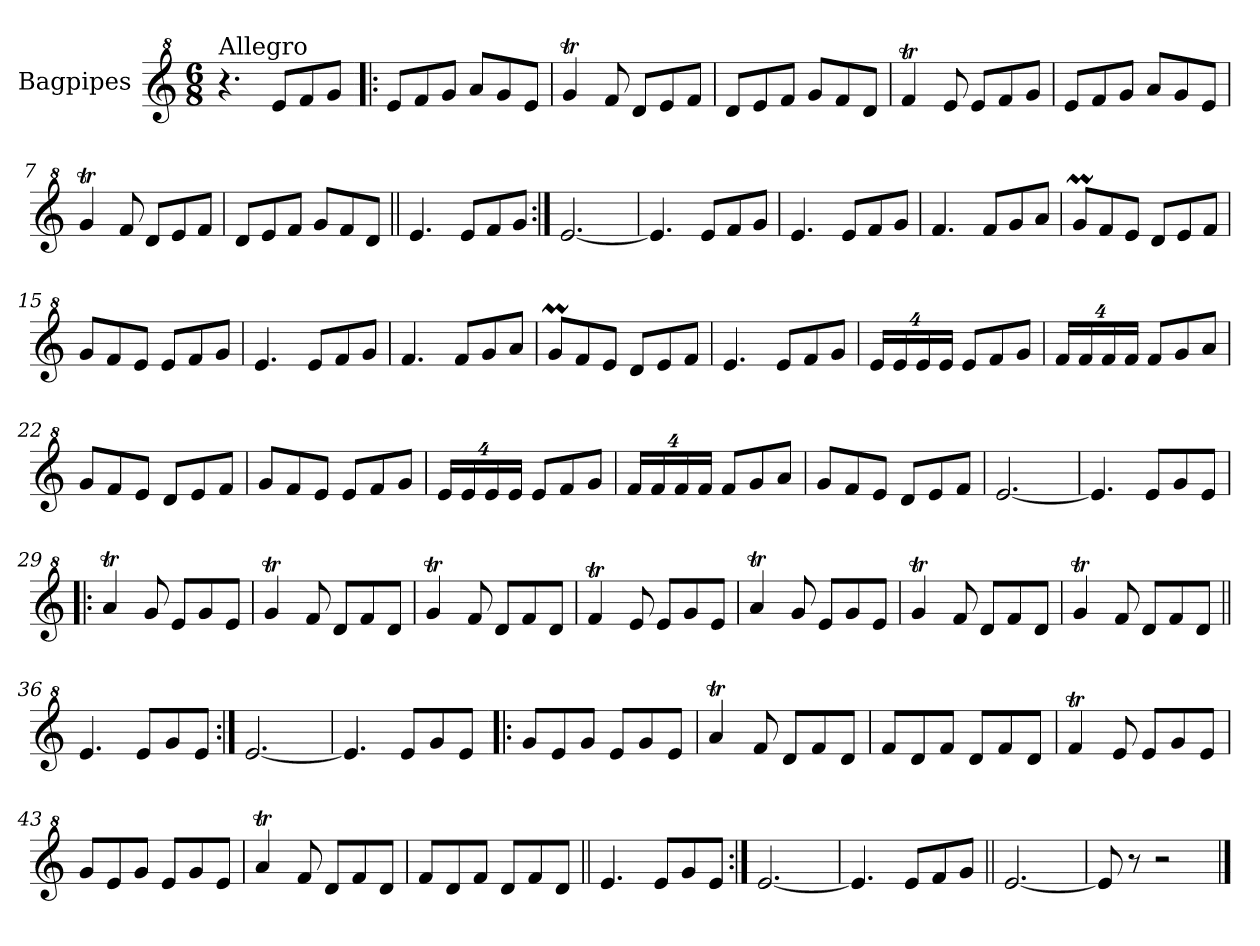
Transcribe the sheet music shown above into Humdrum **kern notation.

**kern
*part1
*staff1
*I"Bagpipes
*I'Bag
*clefG^2
*k[]
*C:
*M6/8
=1
!LO:TX:a:t=Allegro
4.r
8ee/L
8ff/
8gg/J
=2!|:
8ee/L
8ff/
8gg/J
8aa/L
8gg/
8ee/J
=3
4ggT/
8ff/
8dd/L
8ee/
8ff/J
=4
8dd/L
8ee/
8ff/J
8gg/L
8ff/
8dd/J
=5
4ffT/
8ee/
8ee/L
8ff/
8gg/J
=6
8ee/L
8ff/
8gg/J
8aa/L
8gg/
8ee/J
=7
4ggT/
8ff/
8dd/L
8ee/
8ff/J
!!LO:LB:g=z
=8
8dd/L
8ee/
8ff/J
8gg/L
8ff/
8dd/J
=9||
4.ee/
8ee/L
8ff/
8gg/J
=10:|!
[2.ee/
=11
4.ee/]
8ee/L
8ff/
8gg/J
=12
4.ee/
8ee/L
8ff/
8gg/J
=13
4.ff/
8ff/L
8gg/
8aa/J
=14
8ggM/L
8ff/
8ee/J
8dd/L
8ee/
8ff/J
=15
8gg/L
8ff/
8ee/J
8ee/L
8ff/
8gg/J
=16
4.ee/
8ee/L
8ff/
8gg/J
!!LO:LB:g=z
=17
4.ff/
8ff/L
8gg/
8aa/J
=18
8ggM/L
8ff/
8ee/J
8dd/L
8ee/
8ff/J
=19
4.ee/
8ee/L
8ff/
8gg/J
=20
*Xbrackettup
32%3ee/L
32%3ee/
32%3ee/
32%3ee/J
8ee/L
8ff/
8gg/J
=21
32%3ff/L
32%3ff/
32%3ff/
32%3ff/J
8ff/L
8gg/
8aa/J
=22
8gg/L
8ff/
8ee/J
8dd/L
8ee/
8ff/J
=23
8gg/L
8ff/
8ee/J
8ee/L
8ff/
8gg/J
!!LO:LB:g=z
=24
32%3ee/L
32%3ee/
32%3ee/
32%3ee/J
8ee/L
8ff/
8gg/J
=25
32%3ff/L
32%3ff/
32%3ff/
32%3ff/J
8ff/L
8gg/
8aa/J
=26
8gg/L
8ff/
8ee/J
8dd/L
8ee/
8ff/J
=27
[2.ee/
=28
4.ee/]
8ee/L
8gg/
8ee/J
=29!|:
4aaT/
8gg/
8ee/L
8gg/
8ee/J
=30
4ggT/
8ff/
8dd/L
8ff/
8dd/J
=31
4ggT/
8ff/
8dd/L
8ff/
8dd/J
!!LO:LB:g=z
=32
4ffT/
8ee/
8ee/L
8gg/
8ee/J
=33
4aaT/
8gg/
8ee/L
8gg/
8ee/J
=34
4ggT/
8ff/
8dd/L
8ff/
8dd/J
=35
4ggT/
8ff/
8dd/L
8ff/
8dd/J
=36||
4.ee/
8ee/L
8gg/
8ee/J
=37:|!
[2.ee/
=38
4.ee/]
8ee/L
8gg/
8ee/J
=39!|:
8gg/L
8ee/
8gg/J
8ee/L
8gg/
8ee/J
!!LO:LB:g=z
=40
4aaT/
8ff/
8dd/L
8ff/
8dd/J
=41
8ff/L
8dd/
8ff/J
8dd/L
8ff/
8dd/J
=42
4ffT/
8ee/
8ee/L
8gg/
8ee/J
=43
8gg/L
8ee/
8gg/J
8ee/L
8gg/
8ee/J
=44
4aaT/
8ff/
8dd/L
8ff/
8dd/J
=45
8ff/L
8dd/
8ff/J
8dd/L
8ff/
8dd/J
=46||
4.ee/
8ee/L
8gg/
8ee/J
=47:|!
[2.ee/
!!LO:LB:g=z
=48
4.ee/]
8ee/L
8ff/
8gg/J
=49||
[2.ee/
=50
8ee/]
8r
2r
==
*-
